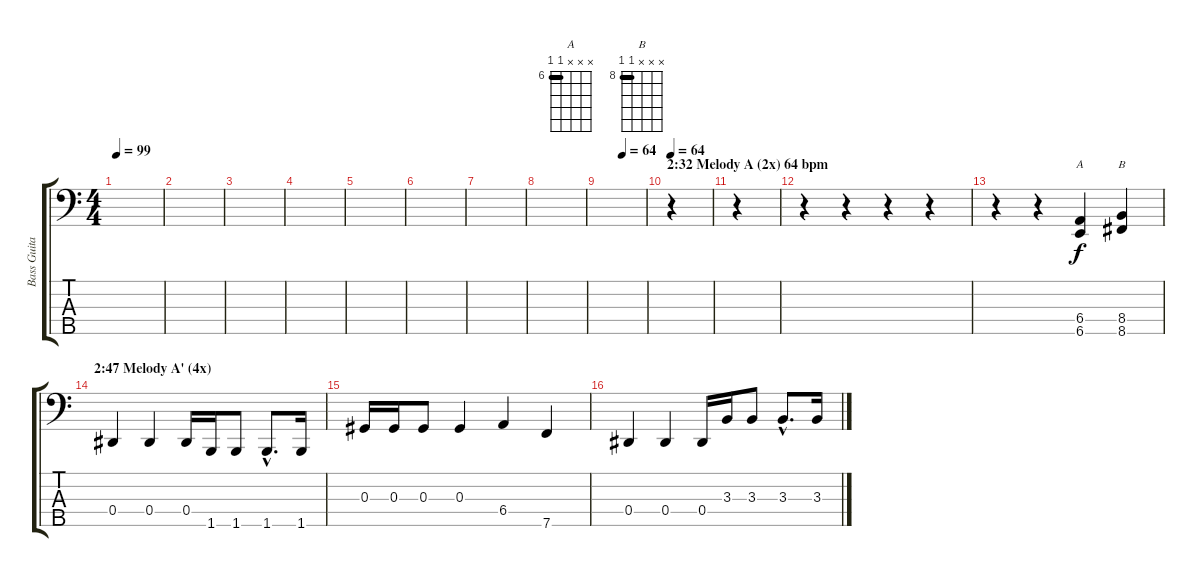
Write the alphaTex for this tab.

\track ("Bass Guitar" "Bass Guita") {instrument electricbassfinger}
\staff {score tabs}
\tuning (Gb2 Db2 Ab1 Eb1 Bb0) {hide}
\chord ("A" x x x 6 6) {firstfret 6 barre 6}
\chord ("B" x x x 8 8) {firstfret 8 barre 8}
\ts (4 4)
\tempo 99
\clef f4
\ks c
|
|
|
|
|
|
|
|
\tempo (64 0.5)
|
\section ("" "2:32 Melody A (2x) 64 bpm")
\tempo 64
r.4 |
r.4 |
r.4 r.4 r.4 r.4 |
r.4 r.4 (6.4 6.5).4{ch "A"} (8.4 8.5).4{ch "B"} |
\section ("" "2:47 Melody A' (4x)")
0.4.4 0.4.4 0.4.16 1.5.16 1.5.8 1.5{hac}.8{d} 1.5.16 |
0.3.16 0.3.16 0.3.8 0.3.4 6.4.4 7.5.4 |
0.4.4 0.4.4 0.4.16 3.3.16 3.3.8 3.3{hac}.8{d} 3.3.16
